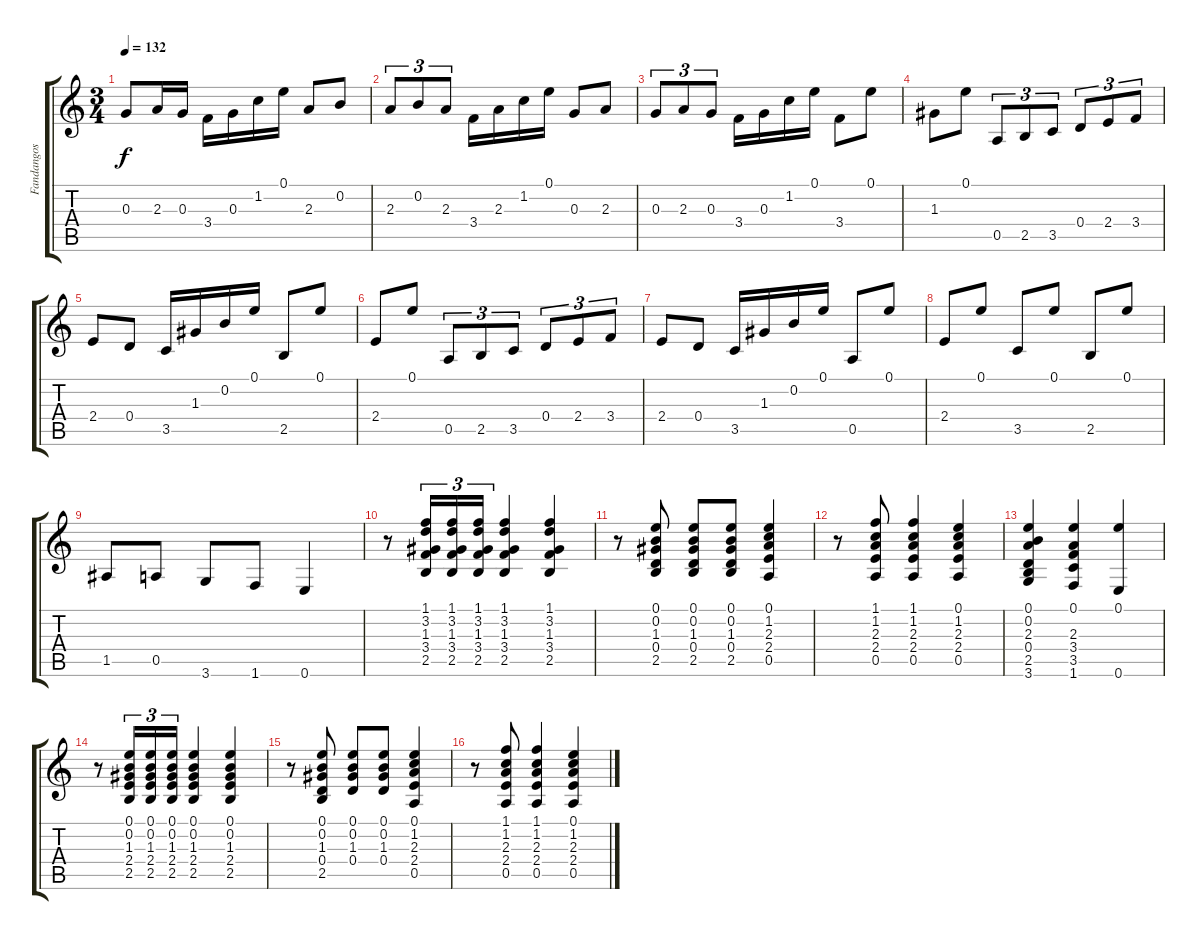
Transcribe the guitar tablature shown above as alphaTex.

\track ("Fandangos     " "Fandangos ") {instrument acousticguitarnylon}
\staff {score tabs}
\tuning (E4 B3 G3 D3 A2 E2) {hide}
\ts (3 4)
\tempo 132
\clef g2
\ks c
0.3.8{dy f} 2.3.16 0.3.16 3.4.16 0.3.16 1.2.16 0.1.16 2.3.8 0.2.8 |
2.3.8{tu (3 2)} 0.2.8{tu (3 2)} 2.3.8{tu (3 2)} 3.4.16 2.3.16 1.2.16 0.1.16 0.3.8 2.3.8 |
0.3.8{tu (3 2)} 2.3.8{tu (3 2)} 0.3.8{tu (3 2)} 3.4.16 0.3.16 1.2.16 0.1.16 3.4.8 0.1.8 |
1.3.8 0.1.8 0.5.8{tu (3 2)} 2.5.8{tu (3 2)} 3.5.8{tu (3 2)} 0.4.8{tu (3 2)} 2.4.8{tu (3 2)} 3.4.8{tu (3 2)} |
2.4.8 0.4.8 3.5.16 1.3.16 0.2.16 0.1.16 2.5.8 0.1.8 |
2.4.8 0.1.8 0.5.8{tu (3 2)} 2.5.8{tu (3 2)} 3.5.8{tu (3 2)} 0.4.8{tu (3 2)} 2.4.8{tu (3 2)} 3.4.8{tu (3 2)} |
2.4.8 0.4.8 3.5.16 1.3.16 0.2.16 0.1.16 0.5.8 0.1.8 |
2.4.8 0.1.8 3.5.8 0.1.8 2.5.8 0.1.8 |
1.5.8 0.5.8 3.6.8 1.6.8 0.6.4 |
r.8 (1.1 3.2 1.3 3.4 2.5).16{tu (3 2)} (1.1 3.2 1.3 3.4 2.5).16{tu (3 2)} (1.1 3.2 1.3 3.4 2.5).16{tu (3 2)} (1.1 3.2 1.3 3.4 2.5).4 (1.1 3.2 1.3 3.4 2.5).4 |
r.8 (0.1 0.2 1.3 0.4 2.5).8 (0.1 0.2 1.3 0.4 2.5).8 (0.1 0.2 1.3 0.4 2.5).8 (0.1 1.2 2.3 2.4 0.5).4 |
r.8 (1.1 1.2 2.3 2.4 0.5).8 (1.1 1.2 2.3 2.4 0.5).4 (0.1 1.2 2.3 2.4 0.5).4 |
(0.1 0.2 2.3 0.4 2.5 3.6).4 (0.1 2.3 3.4 3.5 1.6).4 (0.1 0.6).4 |
r.8 (0.1 0.2 1.3 2.4 2.5).16{tu (3 2)} (0.1 0.2 1.3 2.4 2.5).16{tu (3 2)} (0.1 0.2 1.3 2.4 2.5).16{tu (3 2)} (0.1 0.2 1.3 2.4 2.5).4 (0.1 0.2 1.3 2.4 2.5).4 |
r.8 (0.1 0.2 1.3 0.4 2.5).8 (0.1 0.2 1.3 0.4).8 (0.1 0.2 1.3 0.4).8 (0.1 1.2 2.3 2.4 0.5).4 |
r.8 (1.1 1.2 2.3 2.4 0.5).8 (1.1 1.2 2.3 2.4 0.5).4 (0.1 1.2 2.3 2.4 0.5).4
